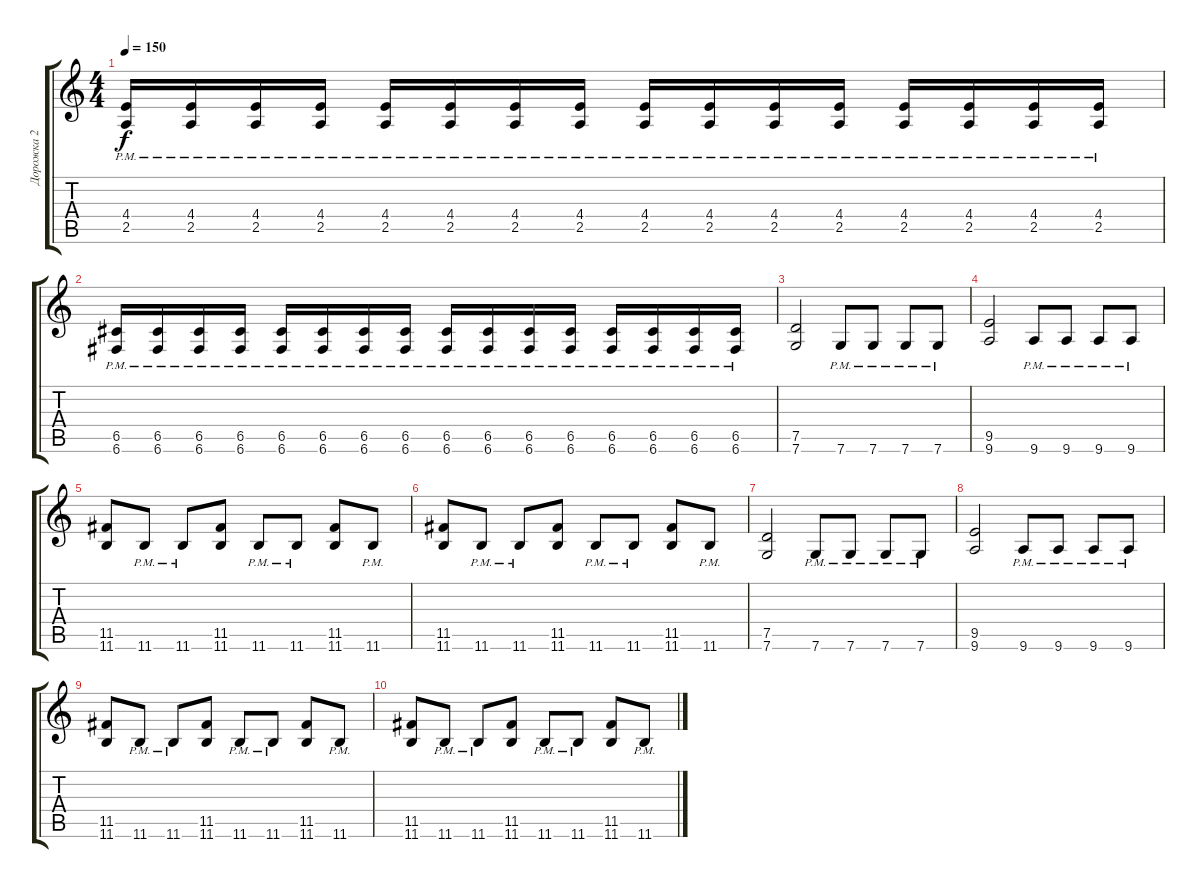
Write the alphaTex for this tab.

\track ("Дорожка 2" "Дорожка 2") {instrument distortionguitar}
\staff {score tabs}
\tuning (D4 A3 F3 C3 G2 C2) {hide}
\ts (4 4)
\tempo 150
\clef g2
\ks c
(4.4{pm} 2.5{pm}).16{dy f} (4.4{pm} 2.5{pm}).16 (4.4{pm} 2.5{pm}).16 (4.4{pm} 2.5{pm}).16 (4.4{pm} 2.5{pm}).16 (4.4{pm} 2.5{pm}).16 (4.4{pm} 2.5{pm}).16 (4.4{pm} 2.5{pm}).16 (4.4{pm} 2.5{pm}).16 (4.4{pm} 2.5{pm}).16 (4.4{pm} 2.5{pm}).16 (4.4{pm} 2.5{pm}).16 (4.4{pm} 2.5{pm}).16 (4.4{pm} 2.5{pm}).16 (4.4{pm} 2.5{pm}).16 (4.4{pm} 2.5{pm}).16 |
(6.5{pm} 6.6{pm}).16 (6.5{pm} 6.6{pm}).16 (6.5{pm} 6.6{pm}).16 (6.5{pm} 6.6{pm}).16 (6.5{pm} 6.6{pm}).16 (6.5{pm} 6.6{pm}).16 (6.5{pm} 6.6{pm}).16 (6.5{pm} 6.6{pm}).16 (6.5{pm} 6.6{pm}).16 (6.5{pm} 6.6{pm}).16 (6.5{pm} 6.6{pm}).16 (6.5{pm} 6.6{pm}).16 (6.5{pm} 6.6{pm}).16 (6.5{pm} 6.6{pm}).16 (6.5{pm} 6.6{pm}).16 (6.5{pm} 6.6{pm}).16 |
(7.5 7.6).2 7.6{pm}.8 7.6{pm}.8 7.6{pm}.8 7.6{pm}.8 |
(9.5 9.6).2 9.6{pm}.8 9.6{pm}.8 9.6{pm}.8 9.6{pm}.8 |
(11.5 11.6).8 11.6{pm}.8 11.6{pm}.8 (11.5 11.6).8 11.6{pm}.8 11.6{pm}.8 (11.5 11.6).8 11.6{pm}.8 |
(11.5 11.6).8 11.6{pm}.8 11.6{pm}.8 (11.5 11.6).8 11.6{pm}.8 11.6{pm}.8 (11.5 11.6).8 11.6{pm}.8 |
(7.5 7.6).2 7.6{pm}.8 7.6{pm}.8 7.6{pm}.8 7.6{pm}.8 |
(9.5 9.6).2 9.6{pm}.8 9.6{pm}.8 9.6{pm}.8 9.6{pm}.8 |
(11.5 11.6).8 11.6{pm}.8 11.6{pm}.8 (11.5 11.6).8 11.6{pm}.8 11.6{pm}.8 (11.5 11.6).8 11.6{pm}.8 |
(11.5 11.6).8 11.6{pm}.8 11.6{pm}.8 (11.5 11.6).8 11.6{pm}.8 11.6{pm}.8 (11.5 11.6).8 11.6{pm}.8
